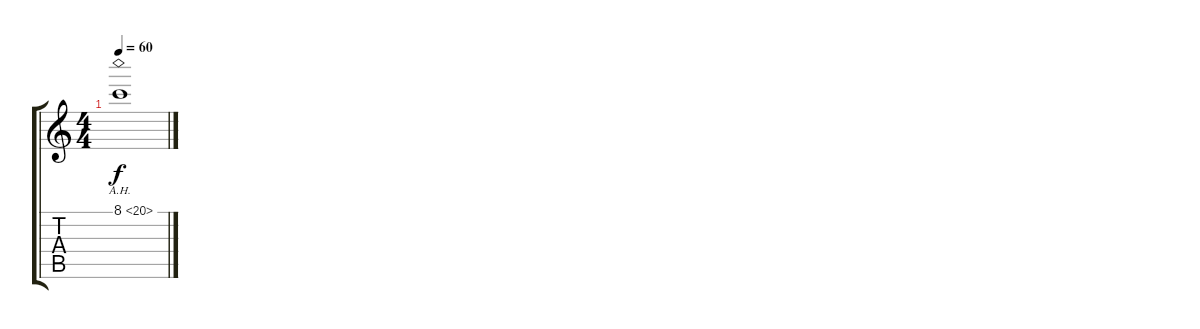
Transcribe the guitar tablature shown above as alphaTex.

\track "" {instrument acousticguitarsteel}
\staff {score tabs}
\tuning (E4 B3 G3 D3 A2 E2) {hide}
\ts (4 4)
\tempo 60
\clef g2
\ks c
8.1{ah 12}.1{dy f}
